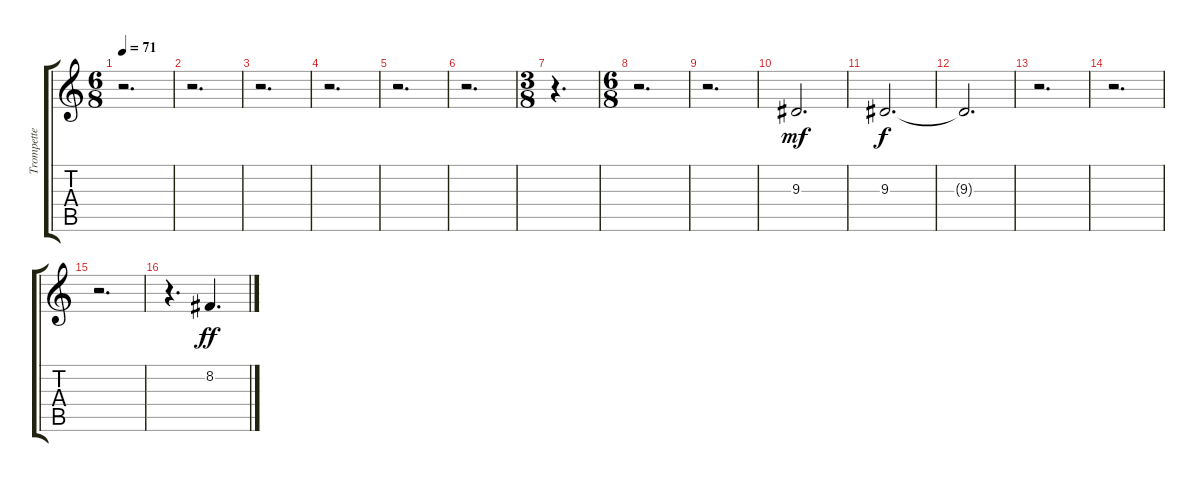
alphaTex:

\track ("Trompette" "Trompette") {instrument trumpet}
\staff {score tabs}
\tuning (Eb4 Bb3 Gb3 Db3 Ab2 Eb2) {hide}
\ts (6 8)
\tempo 71
\clef g2
\ks c
r.2{d dy mf instrument trumpet} |
r.2{d} |
r.2{d} |
r.2{d} |
r.2{d} |
r.2{d} |
\ts (3 8)
r.4{d} |
\ts (6 8)
r.2{d} |
r.2{d} |
9.3.2{d} |
9.3.2{d dy f} |
9.3{t}.2{d} |
r.2{d} |
r.2{d} |
r.2{d} |
r.4{d} 8.2.4{d dy ff}
